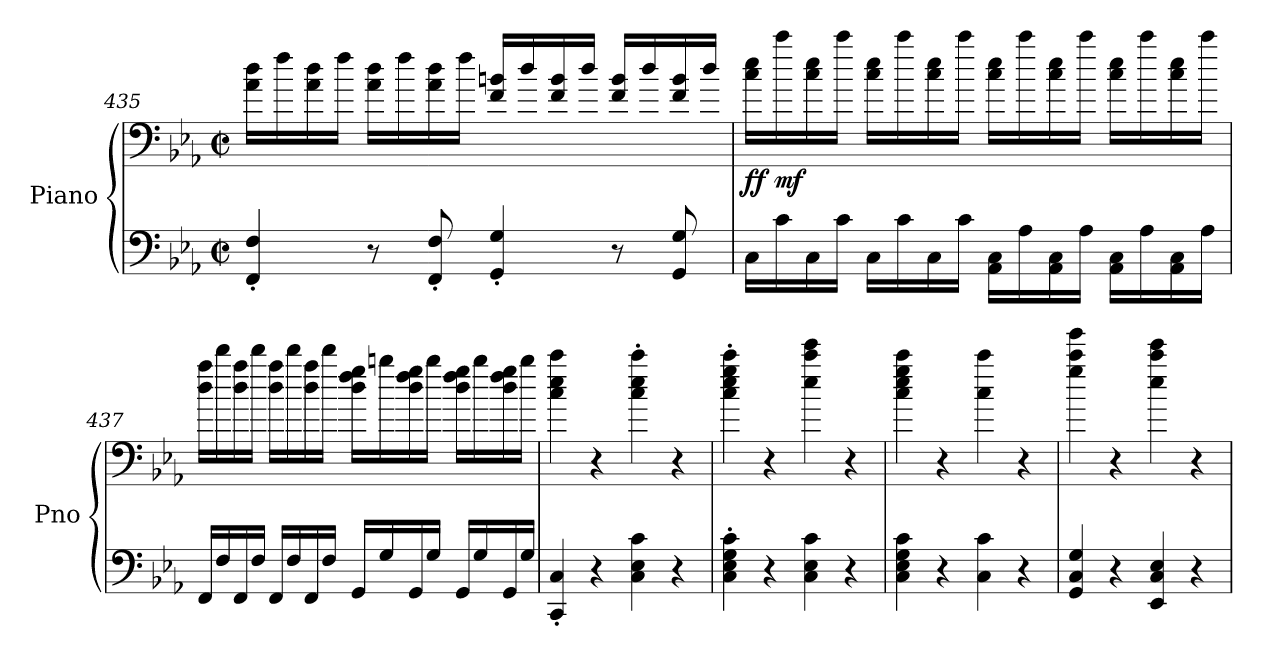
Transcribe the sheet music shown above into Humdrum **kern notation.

**kern	**kern	**dynam
*part1	*part1	*part1
*staff2	*staff1	*staff1/2
*I"Piano	*	*
*I'Pno	*	*
!!LO:LB:g=z
*clefF4	*clefF4	*
*k[b-e-a-]	*k[b-e-a-]	*
*M2/2	*M2/2	*
*met(c|)	*met(c|)	*
=435	=435	=435
4FF/' 4F/'	16a-\ 16dd\LL	.
.	16ff\	.
.	16a-\ 16dd\	.
.	16ff\JJ	.
8r	16a-\ 16dd\LL	.
.	16ff\	.
8FF/' 8F/'	16a-\ 16dd\	.
.	16ff\JJ	.
4GG/' 4G/'	16f/ 16bn/LL	.
.	16dd/	.
.	16f/ 16b/	.
.	16dd/JJ	.
8r	16f/ 16b/LL	.
.	16dd/	.
8GG/ 8G/	16f/ 16b/	.
.	16dd/JJ	.
=436	=436	=436
!	!	!LO:DY:b
16C\LL	16cc\ 16ee-\LL	ff
!	!	!LO:DY:b
16c\	16ccc\	mf
16C\	16cc\ 16ee-\	.
16c\JJ	16ccc\JJ	.
16C\LL	16cc\ 16ee-\LL	.
16c\	16ccc\	.
16C\	16cc\ 16ee-\	.
16c\JJ	16ccc\JJ	.
16AA-\ 16C\LL	16cc\ 16ee-\LL	.
16A-\	16ccc\	.
16AA-\ 16C\	16cc\ 16ee-\	.
16A-\JJ	16ccc\JJ	.
16AA-\ 16C\LL	16cc\ 16ee-\LL	.
16A-\	16ccc\	.
16AA-\ 16C\	16cc\ 16ee-\	.
16A-\JJ	16ccc\JJ	.
!!LO:LB:g=z
=437	=437	=437
16FF/LL	16dd\ 16aa-\LL	.
16F/	16ddd\	.
16FF/	16dd\ 16aa-\	.
16F/JJ	16ddd\JJ	.
16FF/LL	16dd\ 16aa-\LL	.
16F/	16ddd\	.
16FF/	16dd\ 16aa-\	.
16F/JJ	16ddd\JJ	.
16GG/LL	16dd\ 16ff\ 16gg\LL	.
16G/	16bbn\	.
16GG/	16dd\ 16ff\ 16gg\	.
16G/JJ	16bb\JJ	.
16GG/LL	16dd\ 16ff\ 16gg\LL	.
16G/	16bb\	.
16GG/	16dd\ 16ff\ 16gg\	.
16G/JJ	16bb\JJ	.
=438	=438	=438
4CC/' 4C/'	4cc\ 4ee-\ 4ccc\	.
4r	4r	.
4C\ 4E-\ 4c\	4cc\' 4ee-\' 4ccc\'	.
4r	4r	.
=439	=439	=439
4C\' 4E-\' 4G\' 4c\'	4cc\' 4ee-\' 4gg\' 4ccc\'	.
4r	4r	.
4C\ 4E-\ 4c\	4ee-\ 4ccc\ 4eee-\	.
4r	4r	.
!!LO:LB:g=z
=440	=440	=440
4C\ 4E-\ 4G\ 4c\	4cc\ 4ee-\ 4gg\ 4ccc\	.
4r	4r	.
4C\ 4c\	4cc\ 4ccc\	.
4r	4r	.
=441	=441	=441
4GG/ 4C/ 4G/	4gg\ 4ccc\ 4ggg\	.
4r	4r	.
4EE-/ 4C/ 4E-/	4ee-\ 4ccc\ 4eee-\	.
4r	4r	.
=	=	=
*-	*-	*-
